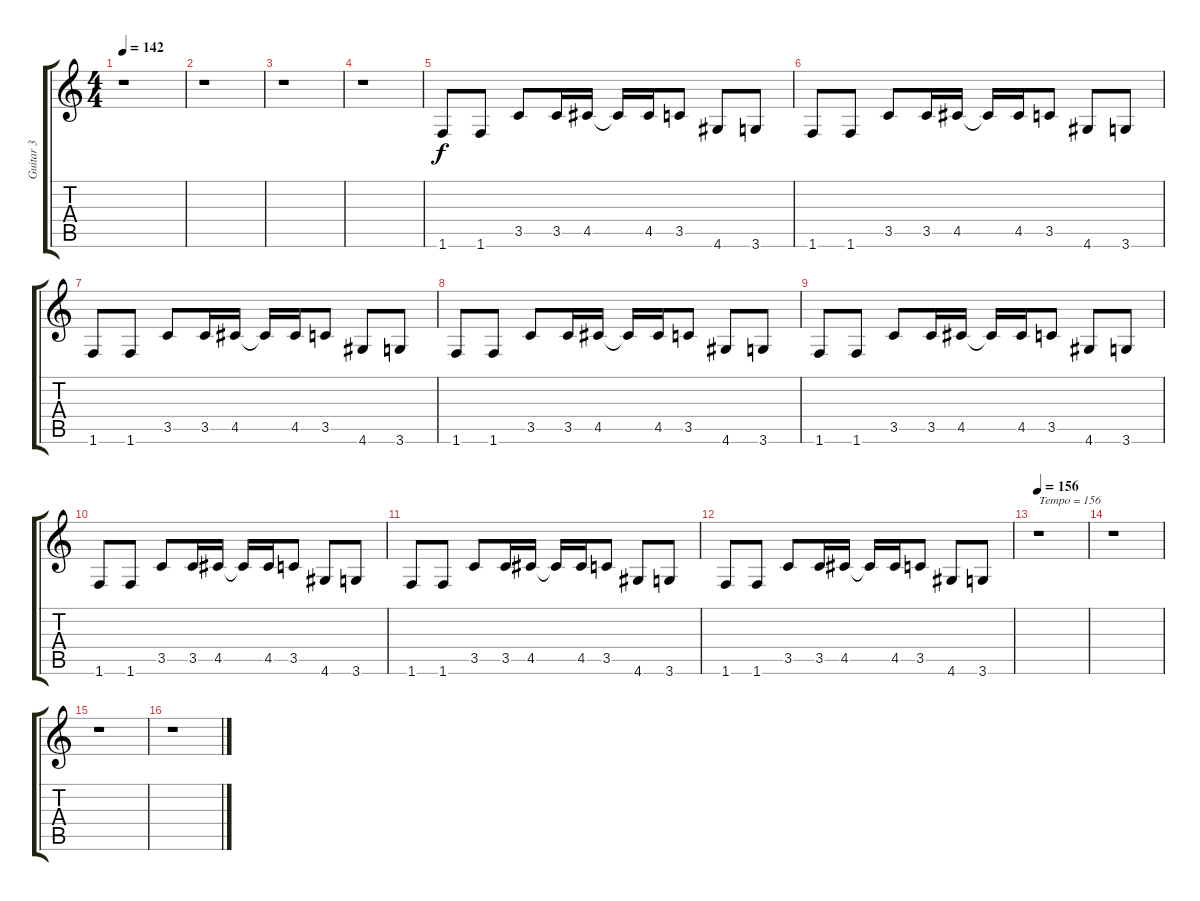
\track ("Guitar 3" "Guitar 3") {instrument distortionguitar}
\staff {score tabs}
\tuning (F4 C4 G3 D3 A2 E2) {hide}
\ts (4 4)
\tempo 142
\clef g2
\ks c
r.1{dy f} |
r.1 |
r.1 |
r.1 |
1.6.8 1.6.8 3.5.8 3.5.16 4.5.16 4.5{t}.16 4.5.16 3.5.8 4.6.8 3.6.8 |
1.6.8 1.6.8 3.5.8 3.5.16 4.5.16 4.5{t}.16 4.5.16 3.5.8 4.6.8 3.6.8 |
1.6.8 1.6.8 3.5.8 3.5.16 4.5.16 4.5{t}.16 4.5.16 3.5.8 4.6.8 3.6.8 |
1.6.8 1.6.8 3.5.8 3.5.16 4.5.16 4.5{t}.16 4.5.16 3.5.8 4.6.8 3.6.8 |
1.6.8 1.6.8 3.5.8 3.5.16 4.5.16 4.5{t}.16 4.5.16 3.5.8 4.6.8 3.6.8 |
1.6.8 1.6.8 3.5.8 3.5.16 4.5.16 4.5{t}.16 4.5.16 3.5.8 4.6.8 3.6.8 |
1.6.8 1.6.8 3.5.8 3.5.16 4.5.16 4.5{t}.16 4.5.16 3.5.8 4.6.8 3.6.8 |
1.6.8 1.6.8 3.5.8 3.5.16 4.5.16 4.5{t}.16 4.5.16 3.5.8 4.6.8 3.6.8 |
\tempo 156
r.1{txt "Tempo = 156"} |
r.1 |
r.1 |
r.1
